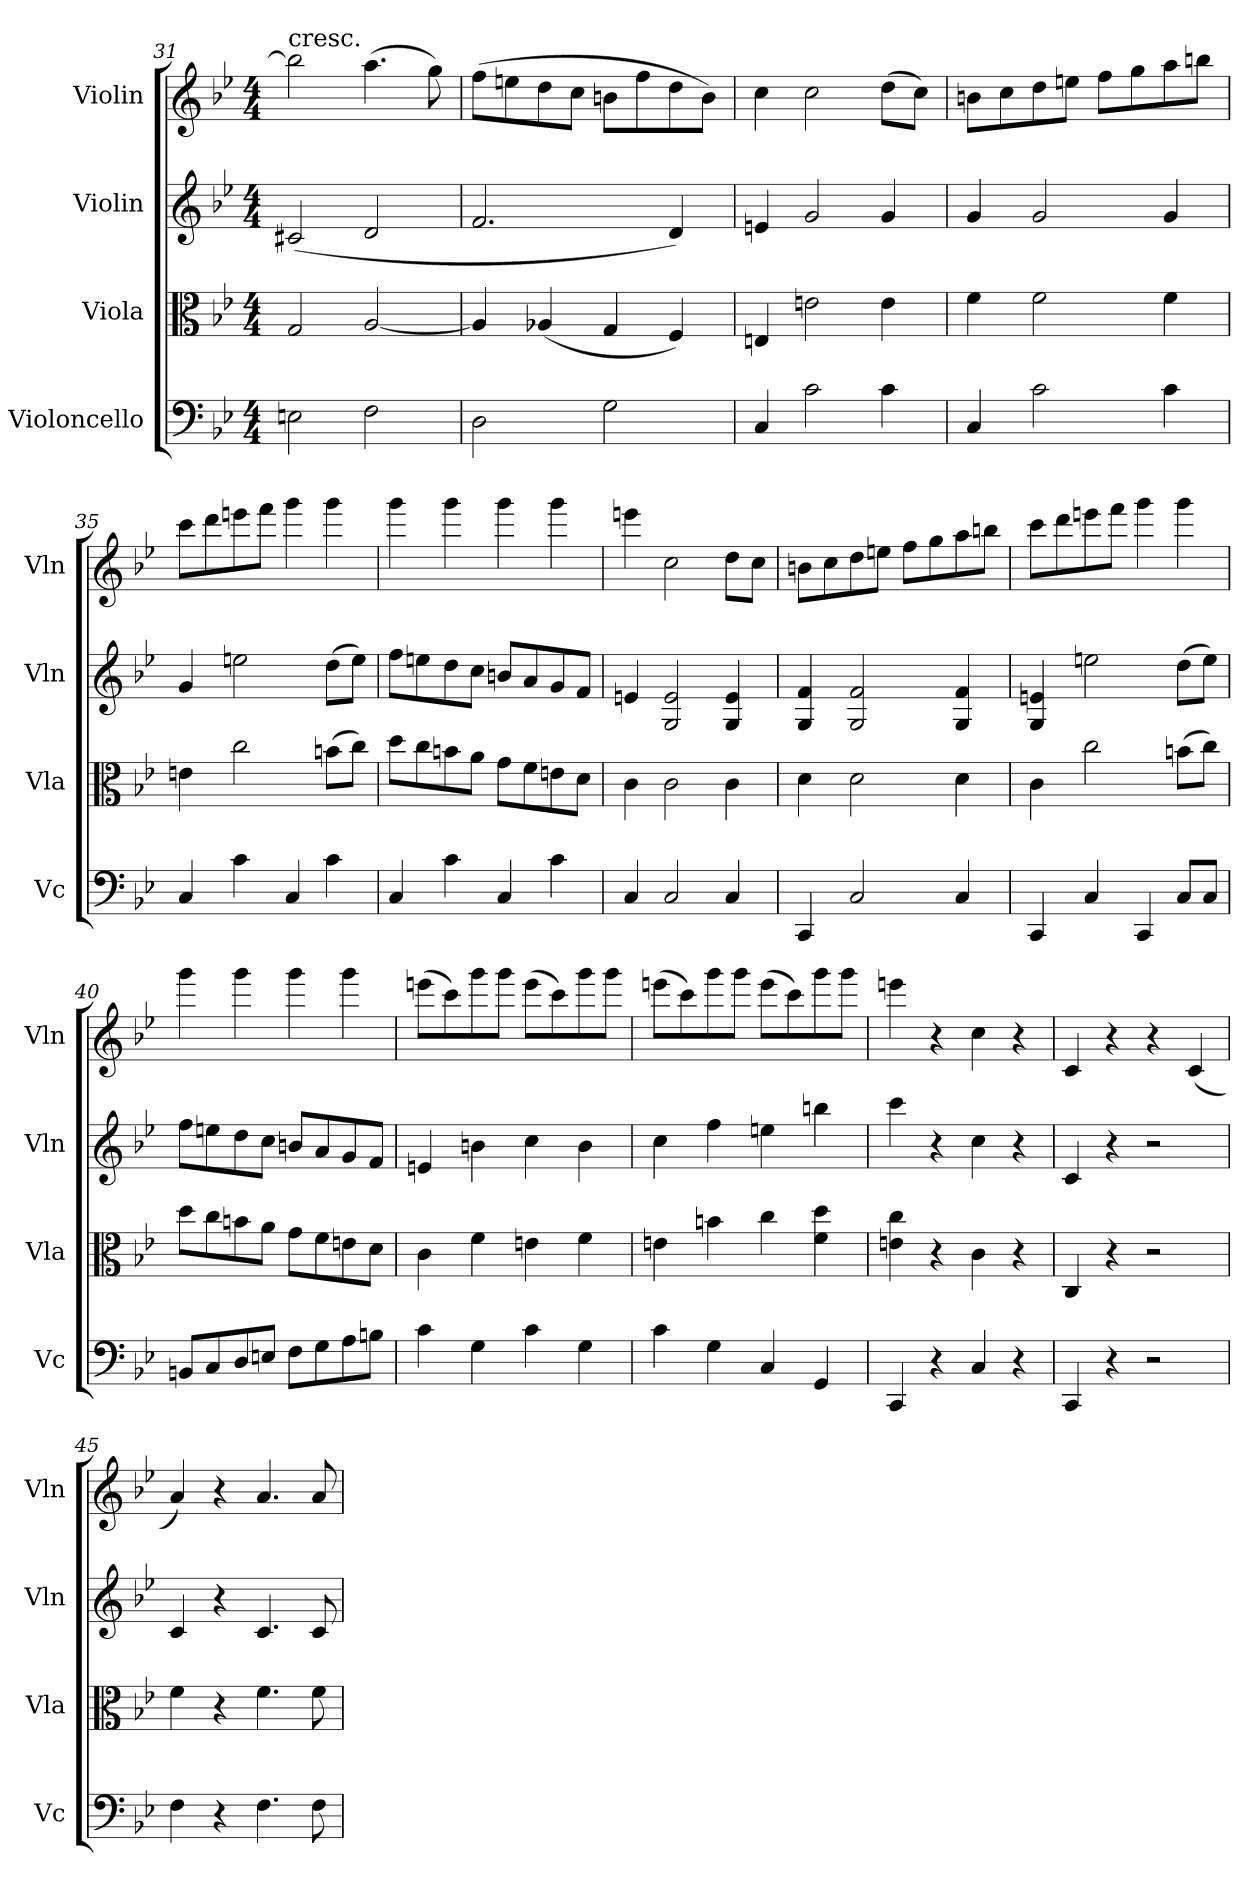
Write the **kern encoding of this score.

**kern	**kern	**kern	**kern
*part4	*part3	*part2	*part1
*staff4	*staff3	*staff2	*staff1
*I"Violoncello	*I"Viola	*I"Violin	*I"Violin
*I'Vc	*I'Vla	*I'Vln	*I'Vln
*clefF4	*clefC3	*clefG2	*clefG2
*k[b-e-]	*k[b-e-]	*k[b-e-]	*k[b-e-]
*B-:	*B-:	*B-:	*B-:
*M4/4	*M4/4	*M4/4	*M4/4
=31	=31	=31	=31
!	!	!	!LO:TX:t=cresc.
2En\	2G/	(2c#X/	2bb-\]
2F\	[2A/	2d/	(4.aa\
.	.	.	8gg\)
=32	=32	=32	=32
2D\	4A/]	2.f/	(8ff\L
.	.	.	8een\
.	(4A-X/	.	8dd\
.	.	.	8cc\J
2G\	4G/	.	8bn\L
.	.	.	8ff\
.	4F/)	4d/)	8dd\
.	.	.	8b\J)
=33	=33	=33	=33
4C/	4En/	4en/	4cc\
2c\	2en\	2g/	2cc\
4c\	4e\	4g/	(8dd\L
.	.	.	8cc\J)
=34	=34	=34	=34
4C/	4f\	4g/	8bn\L
.	.	.	8cc\
2c\	2f\	2g/	8dd\
.	.	.	8een\J
.	.	.	8ff\L
.	.	.	8gg\
4c\	4f\	4g/	8aa\
.	.	.	8bbn\J
=35	=35	=35	=35
4C/	4en\	4g/	8ccc\L
.	.	.	8ddd\
4c\	2cc\	2een\	8eeen\
.	.	.	8fff\J
4C/	.	.	4ggg\
4c\	(8bn\L	(8dd\L	4ggg\
.	8cc\J)	8ee\J)	.
=36	=36	=36	=36
4C/	8dd\L	8ff\L	4ggg\
.	8cc\	8een\	.
4c\	8bn\	8dd\	4ggg\
.	8a\J	8cc\J	.
4C/	8g\L	8bn/L	4ggg\
.	8f\	8a/	.
4c\	8en\	8g/	4ggg\
.	8d\J	8f/J	.
=37	=37	=37	=37
4C/	4c\	4en/	4eeen\
2C/	2c\	2G/ 2e/	2cc\
4C/	4c\	4G/ 4e/	8dd\L
.	.	.	8cc\J
=38	=38	=38	=38
4CC/	4d\	4G/ 4f/	8bn\L
.	.	.	8cc\
2C/	2d\	2G/ 2f/	8dd\
.	.	.	8een\J
.	.	.	8ff\L
.	.	.	8gg\
4C/	4d\	4G/ 4f/	8aa\
.	.	.	8bbn\J
=39	=39	=39	=39
4CC/	4c\	4G/ 4en/	8ccc\L
.	.	.	8ddd\
4C/	2cc\	2een\	8eeen\
.	.	.	8fff\J
4CC/	.	.	4ggg\
8C/L	(8bn\L	(8dd\L	4ggg\
8C/J	8cc\J)	8ee\J)	.
=40	=40	=40	=40
8BBn/L	8dd\L	8ff\L	4ggg\
8C/	8cc\	8een\	.
8D/	8bn\	8dd\	4ggg\
8En/J	8a\J	8cc\J	.
8F\L	8g\L	8bn/L	4ggg\
8G\	8f\	8a/	.
8A\	8en\	8g/	4ggg\
8Bn\J	8d\J	8f/J	.
=41	=41	=41	=41
4c\	4c\	4en/	(8eeen\L
.	.	.	8ccc\)
4G\	4f\	4bn\	8ggg\
.	.	.	8ggg\J
4c\	4en\	4cc\	(8eee\L
.	.	.	8ccc\)
4G\	4f\	4b\	8ggg\
.	.	.	8ggg\J
=42	=42	=42	=42
4c\	4en\	4cc\	(8eeen\L
.	.	.	8ccc\)
4G\	4bn\	4ff\	8ggg\
.	.	.	8ggg\J
4C/	4cc\	4een\	(8eee\L
.	.	.	8ccc\)
4GG/	4f\ 4dd\	4bbn\	8ggg\
.	.	.	8ggg\J
=43	=43	=43	=43
4CC/	4en\ 4cc\	4ccc\	4eeen\
4r	4r	4r	4r
4C/	4c\	4cc\	4cc\
4r	4r	4r	4r
=44	=44	=44	=44
4CC/	4C/	4c/	4c/
4r	4r	4r	4r
2r	2r	2r	4r
.	.	.	(4c/
=45	=45	=45	=45
4F\	4f\	4c/	4a/)
4r	4r	4r	4r
4.F\	4.f\	4.c/	4.a/
8F\	8f\	8c/	8a/
=	=	=	=
*-	*-	*-	*-
